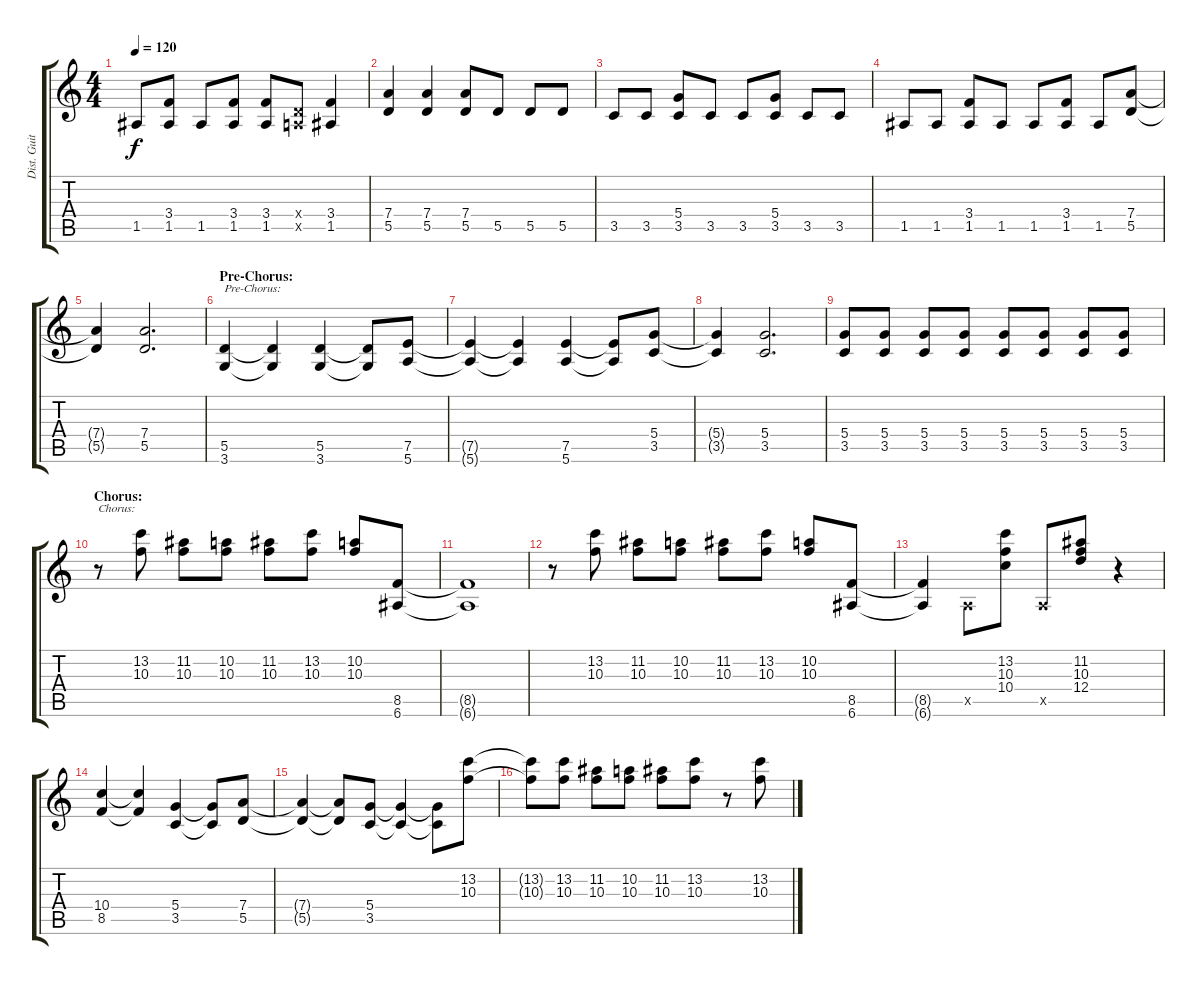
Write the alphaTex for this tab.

\track ("Dist. Guitar 1" "Dist. Guit") {instrument overdrivenguitar}
\staff {score tabs}
\tuning (E4 B3 G3 D3 A2 E2) {hide}
\ts (4 4)
\tempo 120
\clef g2
\ks c
1.5.8{dy f} (3.4 1.5).8 1.5.8 (3.4 1.5).8 (3.4 1.5).8 (0.4{x} 0.5{x}).8 (3.4 1.5).4 |
(7.4 5.5).4 (7.4 5.5).4 (7.4 5.5).8 5.5.8 5.5.8 5.5.8 |
3.5.8 3.5.8 (5.4 3.5).8 3.5.8 3.5.8 (5.4 3.5).8 3.5.8 3.5.8 |
1.5.8 1.5.8 (3.4 1.5).8 1.5.8 1.5.8 (3.4 1.5).8 1.5.8 (7.4 5.5).8 |
(7.4{t} 5.5{t}).4 (7.4 5.5).2{d} |
\section ("" "Pre-Chorus:")
(5.5 3.6).4{txt "Pre-Chorus:"} (5.5{t} 3.6{t}).4 (5.5 3.6).4 (5.5{t} 3.6{t}).8 (7.5 5.6).8 |
(7.5{t} 5.6{t}).4 (7.5{t} 5.6{t}).4 (7.5 5.6).4 (7.5{t} 5.6{t}).8 (5.4 3.5).8 |
(5.4{t} 3.5{t}).4 (5.4 3.5).2{d} |
(5.4 3.5).8 (5.4 3.5).8 (5.4 3.5).8 (5.4 3.5).8 (5.4 3.5).8 (5.4 3.5).8 (5.4 3.5).8 (5.4 3.5).8 |
\section ("" "Chorus:")
r.8{txt "Chorus:"} (13.2 10.3).8 (11.2 10.3).8 (10.2 10.3).8 (11.2 10.3).8 (13.2 10.3).8 (10.2 10.3).8 (8.5 6.6).8 |
(8.5{t} 6.6{t}).1 |
r.8 (13.2 10.3).8 (11.2 10.3).8 (10.2 10.3).8 (11.2 10.3).8 (13.2 10.3).8 (10.2 10.3).8 (8.5 6.6).8 |
(8.5{t} 6.6{t}).4 0.5{x}.8 (13.2 10.3 10.4).8 0.5{x}.8 (11.2 10.3 12.4).8 r.4 |
(10.4 8.5).4 (10.4{t} 8.5{t}).4 (5.4 3.5).4 (5.4{t} 3.5{t}).8 (7.4 5.5).8 |
(7.4{t} 5.5{t}).4 (7.4{t} 5.5{t}).8 (5.4 3.5).8 (5.4{t} 3.5{t}).4 (5.4{t} 3.5{t}).8 (13.2 10.3).8 |
(13.2{t} 10.3{t}).8 (13.2 10.3).8 (11.2 10.3).8 (10.2 10.3).8 (11.2 10.3).8 (13.2 10.3).8 r.8 (13.2 10.3).8
